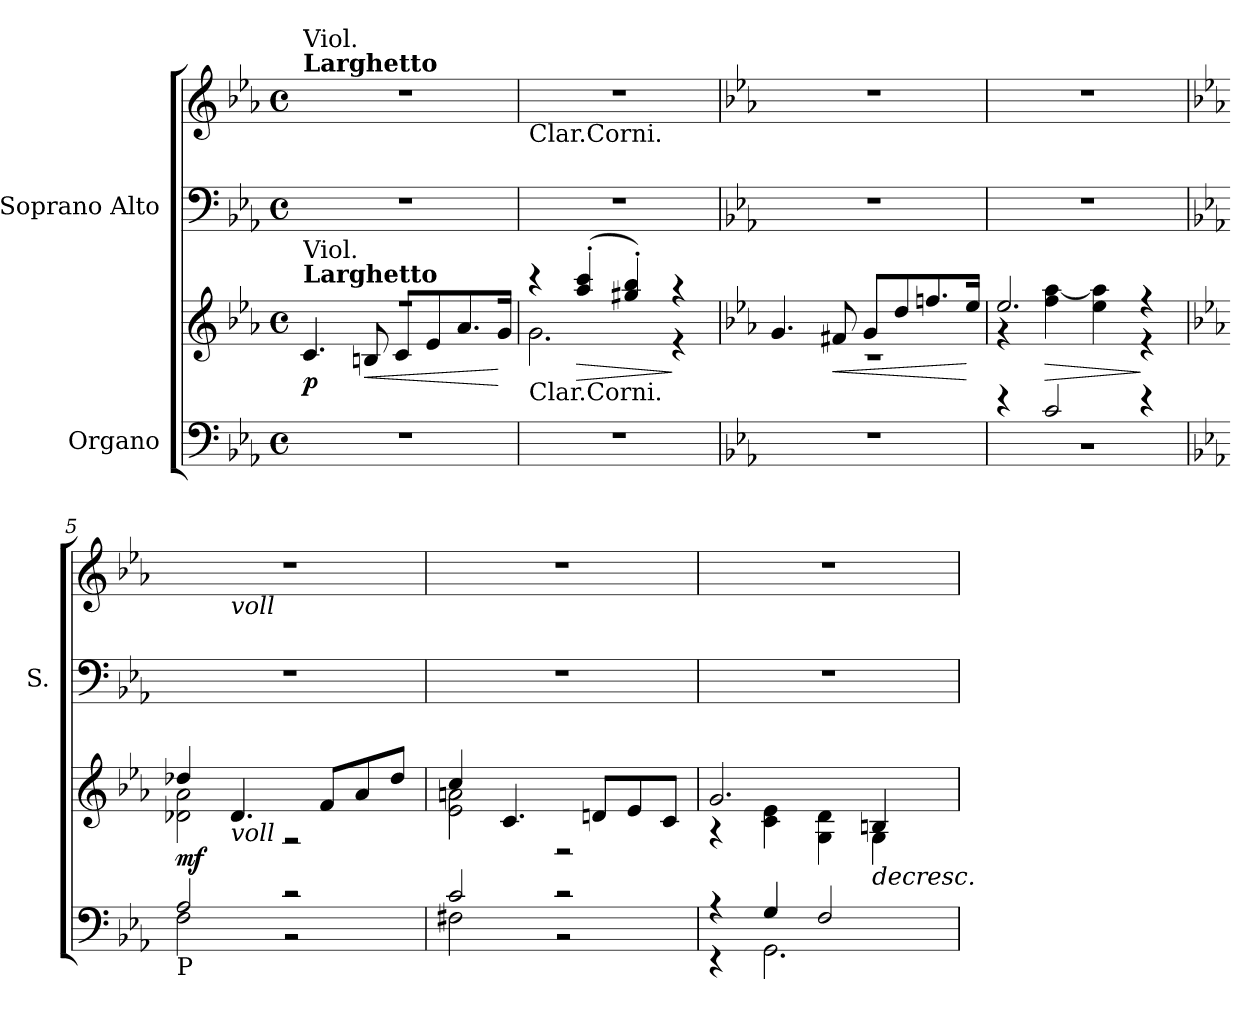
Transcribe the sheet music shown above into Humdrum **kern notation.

**kern	**kern	**dynam	**kern	**kern
*part2	*part2	*part2	*part1	*part1
*staff4	*staff3	*staff3/4	*staff2	*staff1
*I"Organo	*	*	*I"Soprano Alto	*
*	*	*	*I'S.	*
!!LO:PB:g=z
*clefF4	*clefG2	*	*clefF4	*clefG2
*k[b-e-a-]	*k[b-e-a-]	*	*k[b-e-a-]	*k[b-e-a-]
*E-:	*E-:	*	*E-:	*E-:
*M4/4	*M4/4	*	*M4/4	*M4/4
*met(c)	*met(c)	*	*met(c)	*met(c)
=1	=1	=1	=1	=1
*	*^	*	*	*
!	!	!	!	!	!LO:TX:a:B:t=Larghetto
!	!	!	!	!	!LO:TX:a:t=Viol.
!	!LO:TX:a:B:t=Larghetto	!	!	!	!
!	!LO:TX:a:t=Viol.	!	!	!	!
1r	1r	4.ci/	p	1r	1r
!	!	!	!LO:HP:b	!	!
.	.	8Bni/	<	.	.
.	.	8ci/L	.	.	.
.	.	8e-i/	.	.	.
.	.	8.a-i/	.	.	.
.	.	16gi/Jk	[	.	.
=2	=2	=2	=2	=2	=2
!	!	!	!	!	!LO:TX:b:t=Clar.Corni.
!	!LO:TX:b:t=Clar.Corni.	!	!	!	!
1r	4r	2.gi\	.	1r	1r
*k[]	*k[]	*	*	*	*
*C:	*C:	*	*	*	*
!	!	!	!LO:HP:b	!	!
.	(4aai/' 4ccci'	.	>	.	.
.	4gg#Xi/' 4bbi')	.	.	.	.
.	4r	4r	]	.	.
=3	=3	=3	=3	=3	=3
*k[b-e-a-]	*k[b-e-a-]	*	*	*	*
*E-:	*E-:	*	*	*	*
1r	4.gi/	1r	.	1r	1r
!	!	!	!LO:HP:b	!	!
.	8f#Xi/	.	<	.	.
.	8gi/L	.	.	.	.
.	8ddi/	.	.	.	.
.	8.ffni/	.	.	.	.
.	16ee-i/Jk	.	[	.	.
=4	=4	=4	=4	=4	=4
*^	*	*	*	*	*
4r	1r	2.ee-i/	4r	.	1r	1r
*k[]	*	*k[]	*	*	*	*
*C:	*	*C:	*	*	*	*
!	!	!	!	!LO:HP:b	!	!
2ci/	.	.	4ffi\ [4aai	>	.	.
.	.	.	4eei\ 4aai]	.	.	.
4r	.	4r	4r	]	.	.
=5	=5	=5	=5	=5	=5	=5
*k[b-e-a-]	*	*k[b-e-a-]	*	*	*	*
*E-:	*	*E-:	*	*	*	*
!LO:TX:b:t=P	!	!	!	!	!	!
*	*	*	*	*	*	*^
2A-i/	2Fi\	4dd-Xi/	2d-Xi\ 2a-i	mf	1r	1r	4ryy
!	!	!	!	!	!	!	!LO:TX:b:i:t=voll
!	!	!LO:TX:b:i:t=voll	!	!	!	!	!
.	.	4.d-i/	.	.	.	.	2.ryy
2r	2r	.	2r	.	.	.	.
.	.	8fi/L	.	.	.	.	.
.	.	8a-i/	.	.	.	.	.
.	.	8dd-i/J	.	.	.	.	.
*	*	*	*	*	*	*v	*v
=6	=6	=6	=6	=6	=6	=6
2ci/	2F#Xi\	4cci/	2e-i\ 2ani	.	1r	1r
.	.	4.ci/	.	.	.	.
2r	2r	.	2r	.	.	.
.	.	8dni/L	.	.	.	.
.	.	8e-i/	.	.	.	.
.	.	8ci/J	.	.	.	.
=7	=7	=7	=7	=7	=7	=7
4r	4r	2.gi/	4r	.	1r	1r
4Gi/	2.GGi\	.	4ci\ 4e-i	]	.	.
2Fi/	.	.	4Gi\ 4di	.	.	.
!	!	!	!	!LO:HP:b	!	!
.	.	4Bni/	4Gi\	>	.	.
*v	*v	*	*	*	*	*
*	*v	*v	*	*	*
=	=	=	=	=
*-	*-	*-	*-	*-
